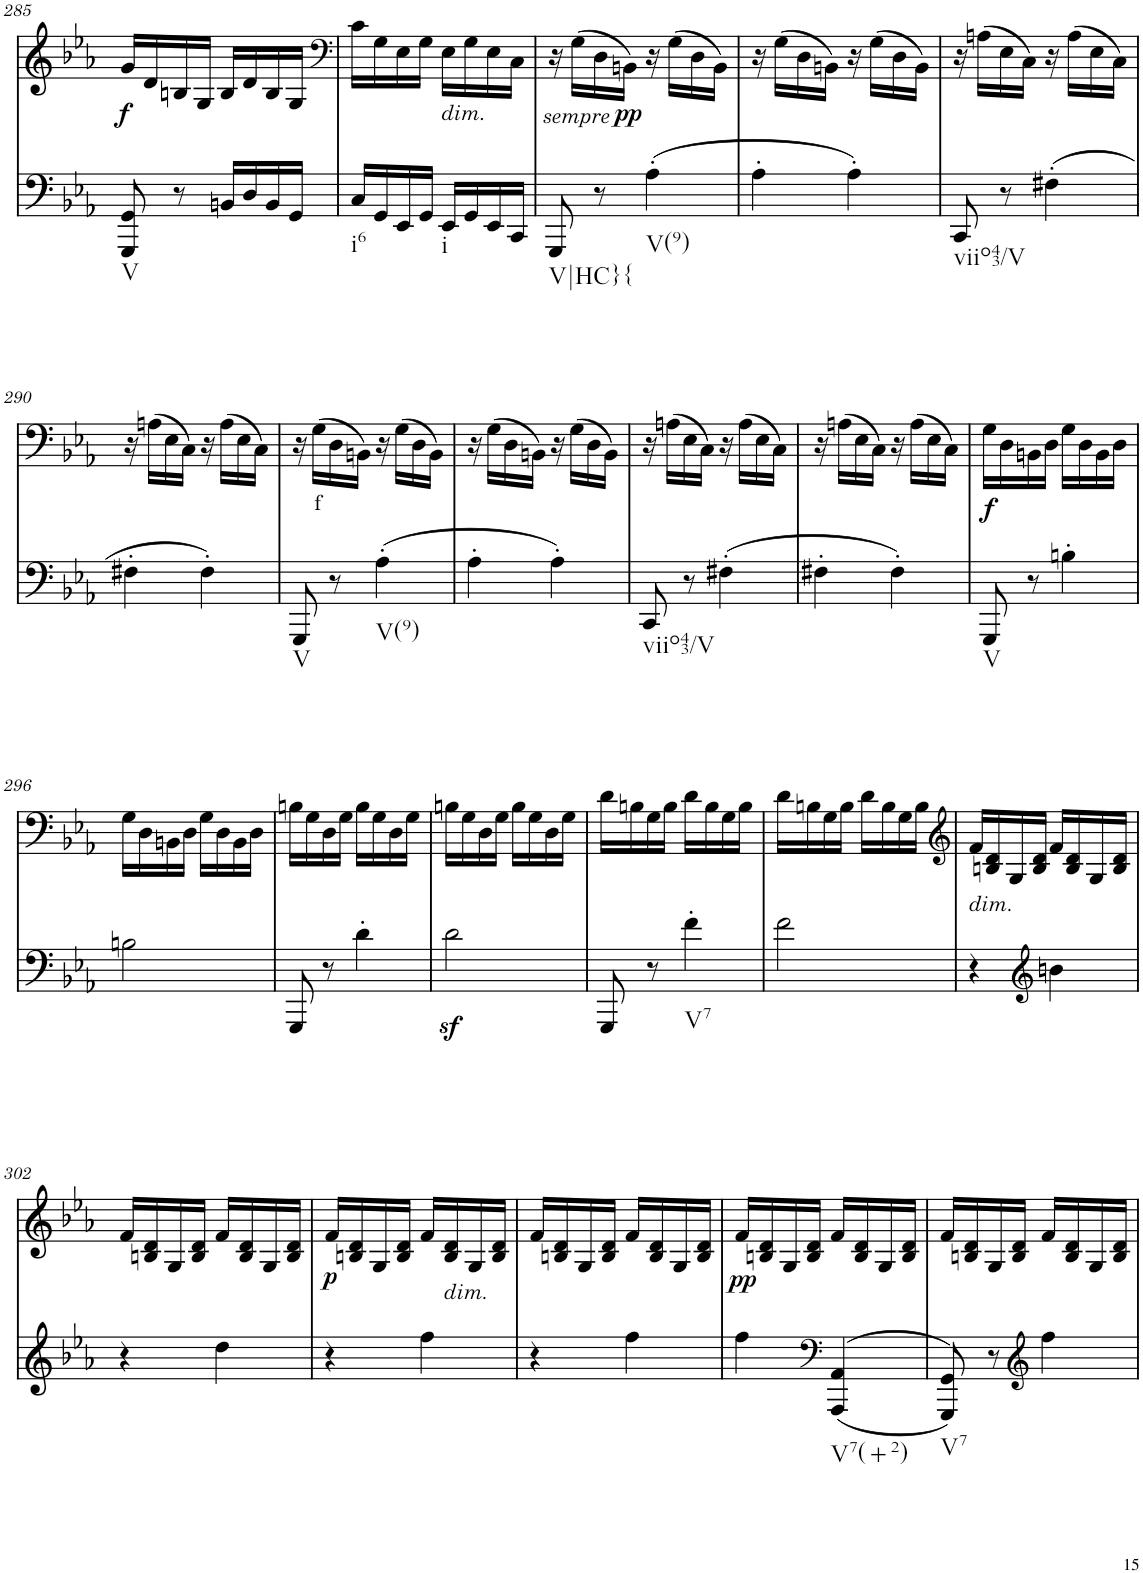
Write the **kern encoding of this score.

**kern	**dynam	**kern	**text	**dynam
*part2	*part2	*part1	*part1	*part1
*staff2	*staff2	*staff1	*staff1	*staff1
*I"piano	*	*I"piano	*	*
*I'Pno	*	*I'Pno	*	*
!!LO:PB:g=z
*clefF4	*	*clefG2	*	*
*k[b-e-a-]	*	*k[b-e-a-]	*	*
*c:	*	*c:	*	*
*M2/4	*	*M2/4	*	*
=285	=285	=285	=285	=285
!LO:TX:b:t=V	!	!	!	!
!	!	!	!LO:LY:b	!LO:DY:b
8GGG/ 8GG/	.	16g/LL	f	f
.	.	16d/	.	.
8r	.	16Bn/	.	.
.	.	16G/JJ	.	.
16BBn/LL	.	16B/LL	.	.
16D/	.	16d/	.	.
16BB/	.	16B/	.	.
16GG/JJ	.	16G/JJ	.	.
=286	=286	=286	=286	=286
*	*	*clefF4	*	*
!LO:TX:b:t=i6	!	!	!	!
!	!	!	!LO:LY:b	!
16C/LL	.	16c\LL	>	.
16GG/	.	16G\	.	.
16EE-/	.	16E-\	.	.
16GG/JJ	.	16G\JJ	.	.
!	!	!LO:TX:b:i:t=dim.	!	!
!LO:TX:b:t=i	!	!	!	!
16EE-/LL	.	16E-\LL	.	.
16GG/	.	16G\	.	.
16EE-/	.	16E-\	.	.
16CC/JJ	.	16C\JJ	.	.
=287	=287	=287	=287	=287
!LO:TX:b:t=V|HC}{	!	!	!	!
8GGG/	.	16r	.	.
!	!	!	!LO:LY:b	!LO:DY:b
.	.	(16G\LL	pp	other-dynamics
8r	.	16D\	.	.
!	!	!	!	!LO:DY:b
.	.	16BBn\JJ)	.	pp
!LO:TX:b:t=V(9)	!	!	!	!
(4A-'\	.	16r	.	.
.	.	(16G\LL	.	.
.	.	16D\	.	.
.	.	16BB\JJ)	.	.
=288	=288	=288	=288	=288
4A-'\	.	16r	.	.
.	.	(16G\LL	.	.
.	.	16D\	.	.
.	.	16BBn\JJ)	.	.
4A-'\)	.	16r	.	.
.	.	(16G\LL	.	.
.	.	16D\	.	.
.	.	16BB\JJ)	.	.
=289	=289	=289	=289	=289
!LO:TX:b:t=viio43/V	!	!	!	!
8CC/	.	16r	.	.
.	.	(16An\LL	.	.
8r	.	16E-\	.	.
.	.	16C\JJ)	.	.
(4F#X'\	.	16r	.	.
.	.	(16A\LL	.	.
.	.	16E-\	.	.
.	.	16C\JJ)	.	.
!!LO:LB:g=z
=290	=290	=290	=290	=290
4F#X'\	.	16r	.	.
.	.	(16An\LL	.	.
.	.	16E-\	.	.
.	.	16C\JJ)	.	.
4F#'\)	.	16r	.	.
.	.	(16A\LL	.	.
.	.	16E-\	.	.
.	.	16C\JJ)	.	.
=291	=291	=291	=291	=291
!LO:TX:b:t=V	!	!	!	!
8GGG/	.	16r	.	.
!	!	!	!LO:LY:b	!
.	.	(16G\LL	f	.
8r	.	16D\	.	.
.	.	16BBn\JJ)	.	.
!LO:TX:b:t=V(9)	!	!	!	!
(4A-'\	.	16r	.	.
.	.	(16G\LL	.	.
.	.	16D\	.	.
.	.	16BB\JJ)	.	.
=292	=292	=292	=292	=292
4A-'\	.	16r	.	.
.	.	(16G\LL	.	.
.	.	16D\	.	.
.	.	16BBn\JJ)	.	.
4A-'\)	.	16r	.	.
.	.	(16G\LL	.	.
.	.	16D\	.	.
.	.	16BB\JJ)	.	.
=293	=293	=293	=293	=293
!LO:TX:b:t=viio43/V	!	!	!	!
8CC/	.	16r	.	.
.	.	(16An\LL	.	.
8r	.	16E-\	.	.
.	.	16C\JJ)	.	.
(4F#X'\	.	16r	.	.
.	.	(16A\LL	.	.
.	.	16E-\	.	.
.	.	16C\JJ)	.	.
=294	=294	=294	=294	=294
4F#X'\	.	16r	.	.
.	.	(16An\LL	.	.
.	.	16E-\	.	.
.	.	16C\JJ)	.	.
4F#'\)	.	16r	.	.
.	.	(16A\LL	.	.
.	.	16E-\	.	.
.	.	16C\JJ)	.	.
=295	=295	=295	=295	=295
!LO:TX:b:t=V	!	!	!	!
!	!LO:DY:a	!	!LO:LY:b	!
8GGG/	f	16G\LL	f	.
.	.	16D\	.	.
8r	.	16BBn\	.	.
.	.	16D\JJ	.	.
4Bn'\	.	16G\LL	.	.
.	.	16D\	.	.
.	.	16BB\	.	.
.	.	16D\JJ	.	.
!!LO:LB:g=z
=296	=296	=296	=296	=296
2Bn\	.	16G\LL	.	.
.	.	16D\	.	.
.	.	16BBn\	.	.
.	.	16D\JJ	.	.
.	.	16G\LL	.	.
.	.	16D\	.	.
.	.	16BB\	.	.
.	.	16D\JJ	.	.
=297	=297	=297	=297	=297
8GGG/	.	16Bn\LL	.	.
.	.	16G\	.	.
8r	.	16D\	.	.
.	.	16G\JJ	.	.
4d'\	.	16B\LL	.	.
.	.	16G\	.	.
.	.	16D\	.	.
.	.	16G\JJ	.	.
=298	=298	=298	=298	=298
2dz<\	.	16Bn\LL	.	.
.	.	16G\	.	.
.	.	16D\	.	.
.	.	16G\JJ	.	.
.	.	16B\LL	.	.
.	.	16G\	.	.
.	.	16D\	.	.
.	.	16G\JJ	.	.
=299	=299	=299	=299	=299
8GGG/	.	16d\LL	.	.
.	.	16Bn\	.	.
8r	.	16G\	.	.
.	.	16B\JJ	.	.
!LO:TX:b:t=V7	!	!	!	!
4f'\	.	16d\LL	.	.
.	.	16B\	.	.
.	.	16G\	.	.
.	.	16B\JJ	.	.
=300	=300	=300	=300	=300
2f\	.	16d\LL	.	.
.	.	16Bn\	.	.
.	.	16G\	.	.
.	.	16B\JJ	.	.
.	.	16d\LL	.	.
.	.	16B\	.	.
.	.	16G\	.	.
.	.	16B\JJ	.	.
=301	=301	=301	=301	=301
*	*	*clefG2	*	*
!	!	!LO:TX:b:i:t=dim.	!	!
!	!	!	!LO:LY:b	!
4r	.	16f/LL	>	.
.	.	16Bn/ 16d/	.	.
.	.	16G/	.	.
.	.	16B/ 16d/JJ	.	.
*clefG2	*	*	*	*
4bn\	.	16f/LL	.	.
.	.	16B/ 16d/	.	.
.	.	16G/	.	.
.	.	16B/ 16d/JJ	.	.
!!LO:LB:g=z
=302	=302	=302	=302	=302
4r	.	16f/LL	.	.
.	.	16Bn/ 16d/	.	.
.	.	16G/	.	.
.	.	16B/ 16d/JJ	.	.
4dd\	.	16f/LL	.	.
.	.	16B/ 16d/	.	.
.	.	16G/	.	.
.	.	16B/ 16d/JJ	.	.
=303	=303	=303	=303	=303
!	!	!	!LO:LY:b	!LO:DY:b
4r	.	16f/LL	p	p
.	.	16Bn/ 16d/	.	.
.	.	16G/	.	.
.	.	16B/ 16d/JJ	.	.
4ff\	.	16f/LL	.	.
!	!	!LO:TX:b:i:t=dim.	!	!
.	.	16B/ 16d/	.	.
.	.	16G/	.	.
.	.	16B/ 16d/JJ	.	.
=304	=304	=304	=304	=304
!	!	!	!LO:LY:b	!
4r	.	16f/LL	>	.
.	.	16Bn/ 16d/	.	.
.	.	16G/	.	.
.	.	16B/ 16d/JJ	.	.
4ff\	.	16f/LL	.	.
.	.	16B/ 16d/	.	.
.	.	16G/	.	.
.	.	16B/ 16d/JJ	.	.
=305	=305	=305	=305	=305
!	!	!	!LO:LY:b	!LO:DY:b
4ff\	.	16f/LL	pp	pp
.	.	16Bn/ 16d/	.	.
.	.	16G/	.	.
.	.	16B/ 16d/JJ	.	.
*clefF4	*	*	*	*
!LO:TX:b:t=V7(+2)	!	!	!	!
(>(4AAA-/ 4AA-/	.	16f/LL	.	.
.	.	16B/ 16d/	.	.
.	.	16G/	.	.
.	.	16B/ 16d/JJ	.	.
=306	=306	=306	=306	=306
!LO:TX:b:t=V7	!	!	!	!
8GGG/ 8GG/))	.	16f/LL	.	.
.	.	16Bn/ 16d/	.	.
8r	.	16G/	.	.
.	.	16B/ 16d/JJ	.	.
*clefG2	*	*	*	*
4ff\	.	16f/LL	.	.
.	.	16B/ 16d/	.	.
.	.	16G/	.	.
.	.	16B/ 16d/JJ	.	.
=	=	=	=	=
*-	*-	*-	*-	*-
